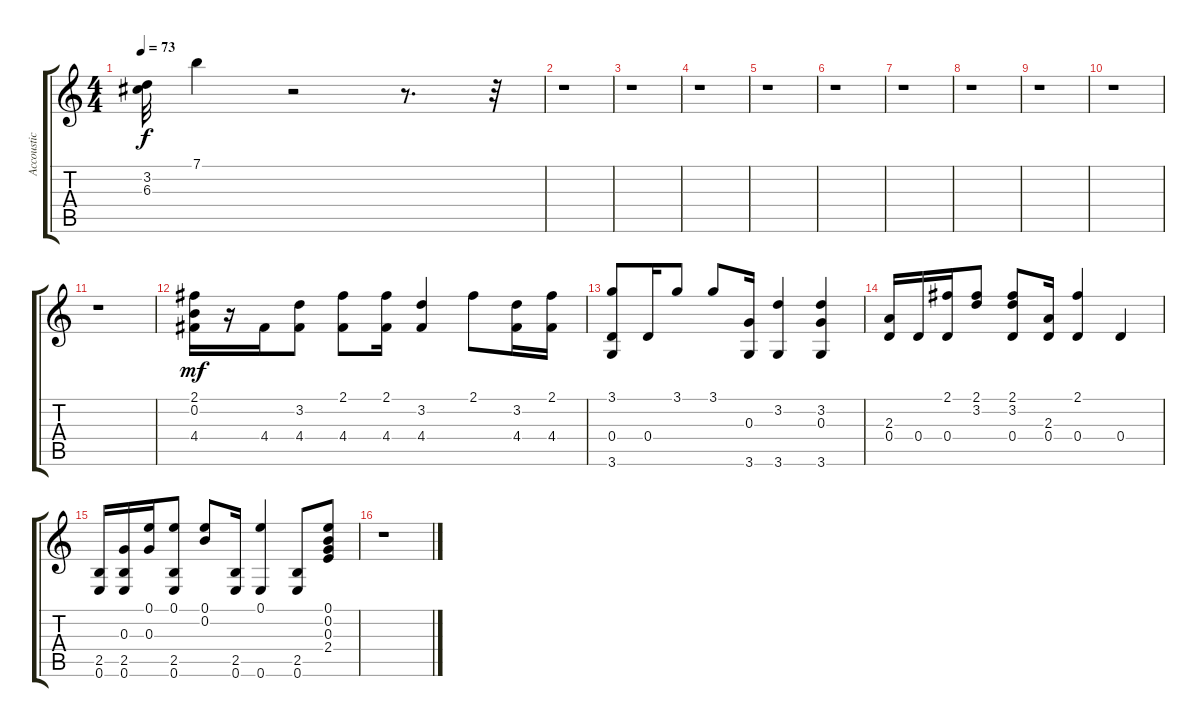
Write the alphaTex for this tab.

\track ("Accoustic Guitar 2" "Accoustic ") {instrument acousticguitarsteel}
\staff {score tabs}
\tuning (E4 B3 G3 D3 A2 E2) {hide}
\ts (4 4)
\tempo 73
\clef g2
\ks c
(3.2 6.3).32{dy f} 7.1.4 r.2 r.8{d} r.32 |
r.1 |
r.1 |
r.1 |
r.1 |
r.1 |
r.1 |
r.1 |
r.1 |
r.1 |
r.1 |
(2.1 0.2 4.4).16{dy mf} r.16 4.4.16 (3.2 4.4).8 (2.1 4.4).8 (2.1 4.4).16 (3.2 4.4).4 2.1.8 (3.2 4.4).16 (2.1 4.4).16 |
(3.1 0.4 3.6).8 0.4.16 3.1.8 3.1.8 (0.3 3.6).16 (3.2 3.6).4 (3.2 0.3 3.6).4 |
(2.3 0.4).16 0.4.16 (2.1 0.4).16 (2.1 3.2).8 (2.1 3.2 0.4).8 (2.3 0.4).16 (2.1 0.4).4 0.4.4 |
(2.5 0.6).16 (0.3 2.5 0.6).16 (0.1 0.3).16 (0.1 2.5 0.6).8 (0.1 0.2).8 (2.5 0.6).16 (0.1 0.6).4 (2.5 0.6).8 (0.1 0.2 0.3 2.4).8 |
r.1
